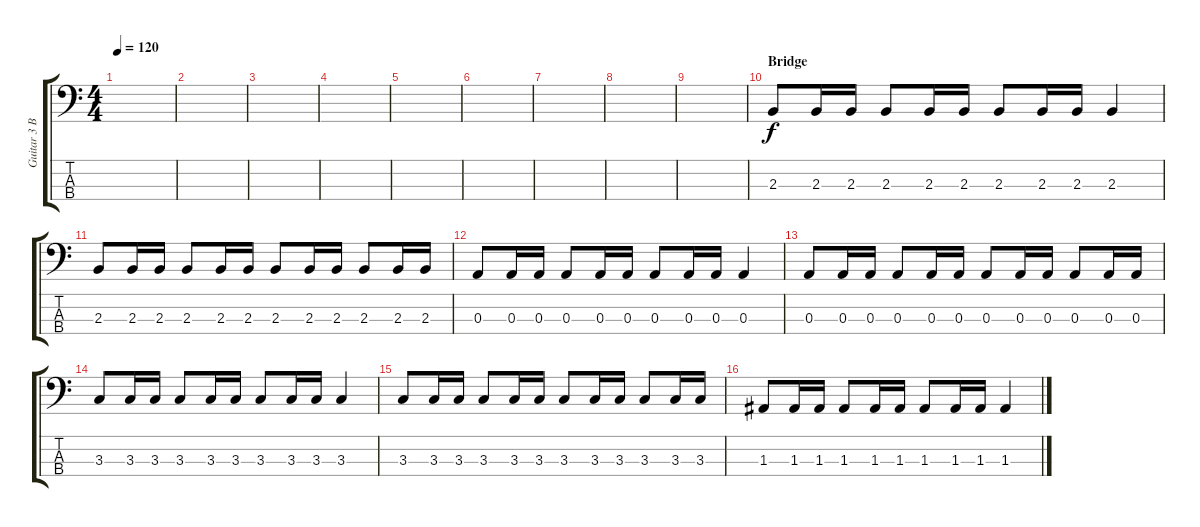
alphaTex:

\track ("Guitar 3 Bass" "Guitar 3 B") {instrument electricbasspick}
\staff {score tabs}
\tuning (G2 D2 A1 E1) {hide}
\ts (4 4)
\tempo 120
\clef f4
\ks c
|
|
|
|
|
|
|
|
|
\section ("" "Bridge")
2.3.8{instrument electricbassfinger} 2.3.16 2.3.16 2.3.8 2.3.16 2.3.16 2.3.8 2.3.16 2.3.16 2.3.4 |
2.3.8 2.3.16 2.3.16 2.3.8 2.3.16 2.3.16 2.3.8 2.3.16 2.3.16 2.3.8 2.3.16 2.3.16 |
0.3.8 0.3.16 0.3.16 0.3.8 0.3.16 0.3.16 0.3.8 0.3.16 0.3.16 0.3.4 |
0.3.8 0.3.16 0.3.16 0.3.8 0.3.16 0.3.16 0.3.8 0.3.16 0.3.16 0.3.8 0.3.16 0.3.16 |
3.3.8 3.3.16 3.3.16 3.3.8 3.3.16 3.3.16 3.3.8 3.3.16 3.3.16 3.3.4 |
3.3.8 3.3.16 3.3.16 3.3.8 3.3.16 3.3.16 3.3.8 3.3.16 3.3.16 3.3.8 3.3.16 3.3.16 |
1.3.8 1.3.16 1.3.16 1.3.8 1.3.16 1.3.16 1.3.8 1.3.16 1.3.16 1.3.4
